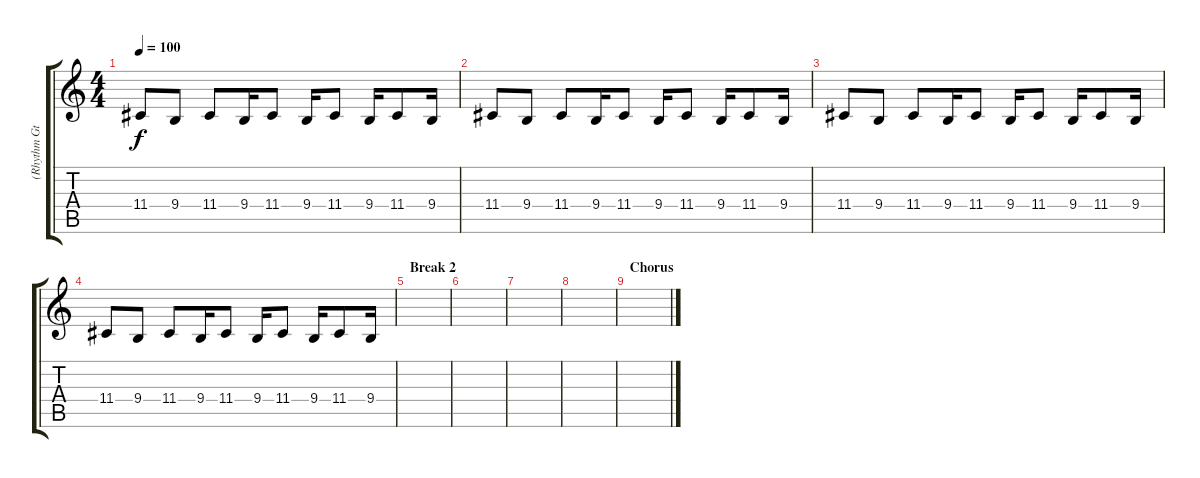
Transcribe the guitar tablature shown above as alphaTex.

\track ("(Rhythm Gtr. Effect)" "(Rhythm Gt") {instrument lead1square}
\staff {score tabs}
\tuning (E4 B3 G3 D3 A2 E2) {hide}
\ts (4 4)
\tempo 100
\clef g2
\ks c
11.4.8{dy f} 9.4.8 11.4.8 9.4.16 11.4.8 9.4.16 11.4.8 9.4.16 11.4.8 9.4.16 |
11.4.8 9.4.8 11.4.8 9.4.16 11.4.8 9.4.16 11.4.8 9.4.16 11.4.8 9.4.16 |
11.4.8 9.4.8 11.4.8 9.4.16 11.4.8 9.4.16 11.4.8 9.4.16 11.4.8 9.4.16 |
11.4.8 9.4.8 11.4.8 9.4.16 11.4.8 9.4.16 11.4.8 9.4.16 11.4.8 9.4.16 |
\section ("" "Break 2")
|
|
|
|
\section ("" "Chorus")
